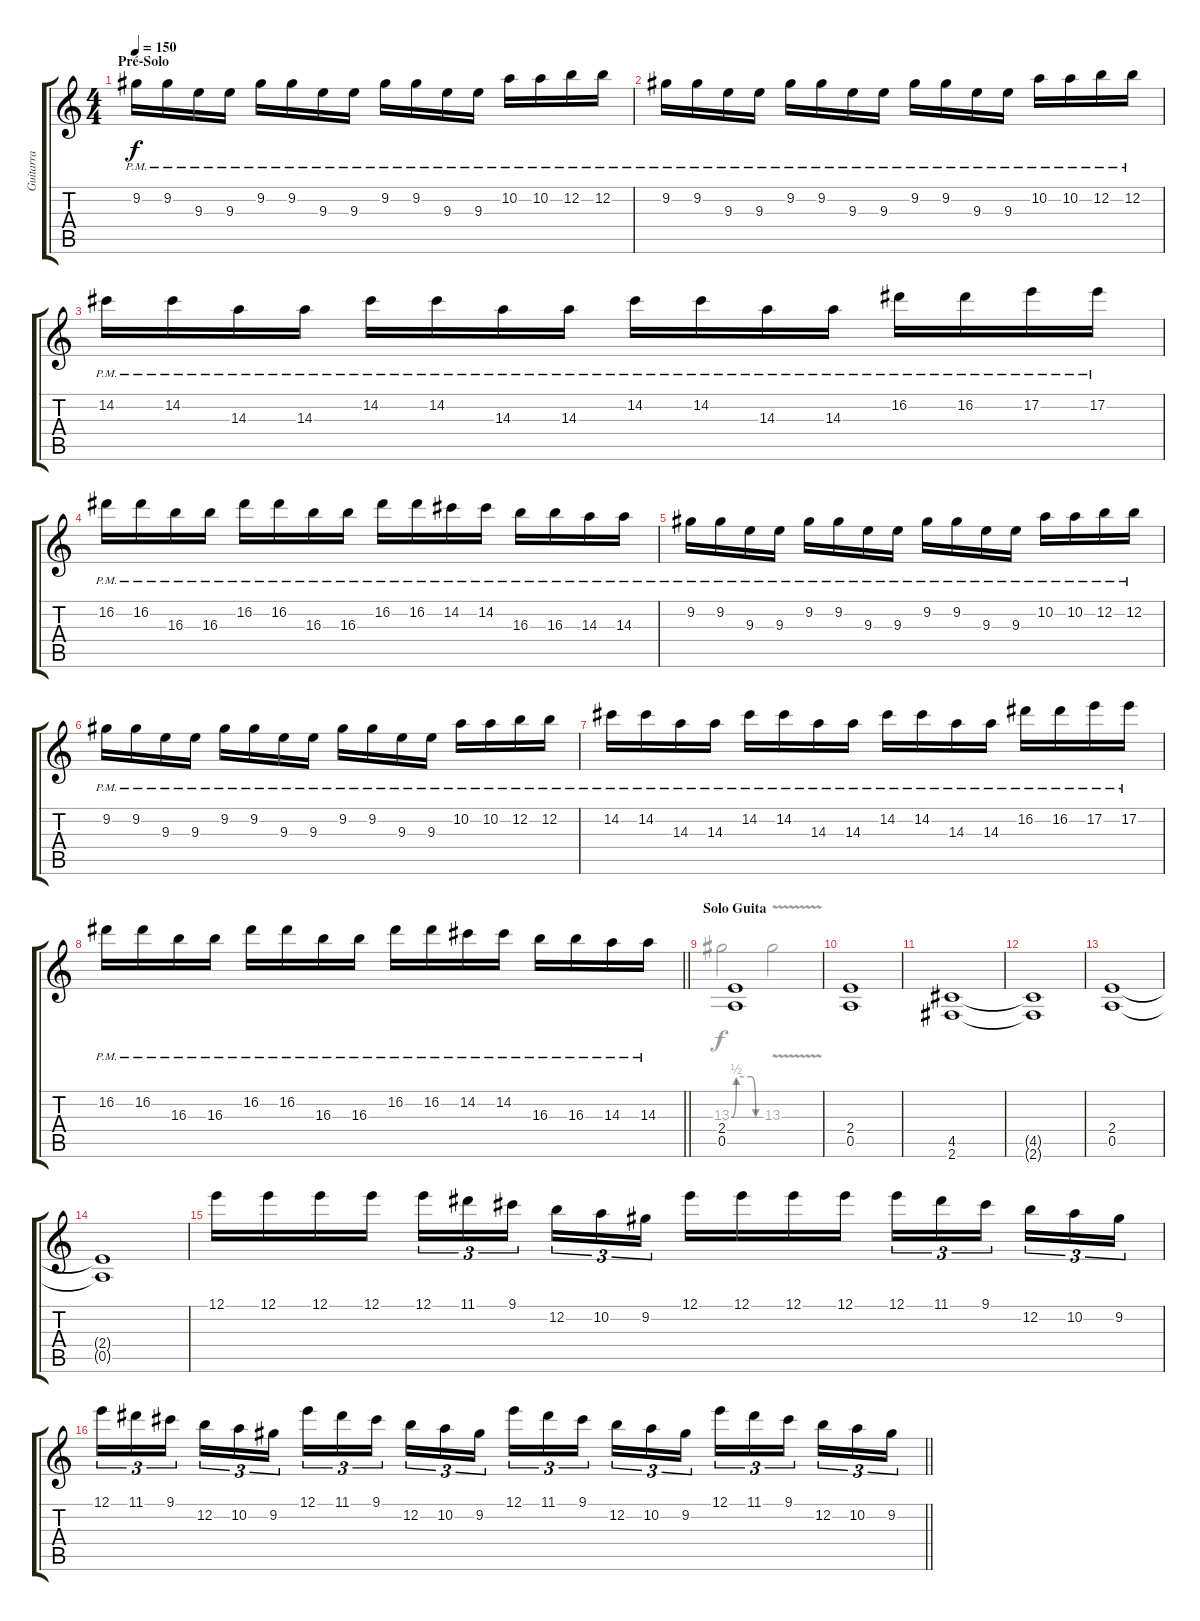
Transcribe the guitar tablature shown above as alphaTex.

\track ("Guitarra" "Guitarra") {instrument distortionguitar}
\staff {score tabs}
\tuning (E4 B3 G3 D3 A2 E2) {hide}
\voice
\ts (4 4)
\section ("" "Pré-Solo")
\tempo 150
\clef g2
\ks c
9.2{pm}.16{dy f} 9.2{pm}.16 9.3{pm}.16 9.3{pm}.16 9.2{pm}.16 9.2{pm}.16 9.3{pm}.16 9.3{pm}.16 9.2{pm}.16 9.2{pm}.16 9.3{pm}.16 9.3{pm}.16 10.2{pm}.16 10.2{pm}.16 12.2{pm}.16 12.2{pm}.16 |
9.2{pm}.16 9.2{pm}.16 9.3{pm}.16 9.3{pm}.16 9.2{pm}.16 9.2{pm}.16 9.3{pm}.16 9.3{pm}.16 9.2{pm}.16 9.2{pm}.16 9.3{pm}.16 9.3{pm}.16 10.2{pm}.16 10.2{pm}.16 12.2{pm}.16 12.2{pm}.16 |
14.2{pm}.16 14.2{pm}.16 14.3{pm}.16 14.3{pm}.16 14.2{pm}.16 14.2{pm}.16 14.3{pm}.16 14.3{pm}.16 14.2{pm}.16 14.2{pm}.16 14.3{pm}.16 14.3{pm}.16 16.2{pm}.16 16.2{pm}.16 17.2{pm}.16 17.2{pm}.16 |
16.2{pm}.16 16.2{pm}.16 16.3{pm}.16 16.3{pm}.16 16.2{pm}.16 16.2{pm}.16 16.3{pm}.16 16.3{pm}.16 16.2{pm}.16 16.2{pm}.16 14.2{pm}.16 14.2{pm}.16 16.3{pm}.16 16.3{pm}.16 14.3{pm}.16 14.3{pm}.16 |
9.2{pm}.16 9.2{pm}.16 9.3{pm}.16 9.3{pm}.16 9.2{pm}.16 9.2{pm}.16 9.3{pm}.16 9.3{pm}.16 9.2{pm}.16 9.2{pm}.16 9.3{pm}.16 9.3{pm}.16 10.2{pm}.16 10.2{pm}.16 12.2{pm}.16 12.2{pm}.16 |
9.2{pm}.16 9.2{pm}.16 9.3{pm}.16 9.3{pm}.16 9.2{pm}.16 9.2{pm}.16 9.3{pm}.16 9.3{pm}.16 9.2{pm}.16 9.2{pm}.16 9.3{pm}.16 9.3{pm}.16 10.2{pm}.16 10.2{pm}.16 12.2{pm}.16 12.2{pm}.16 |
14.2{pm}.16 14.2{pm}.16 14.3{pm}.16 14.3{pm}.16 14.2{pm}.16 14.2{pm}.16 14.3{pm}.16 14.3{pm}.16 14.2{pm}.16 14.2{pm}.16 14.3{pm}.16 14.3{pm}.16 16.2{pm}.16 16.2{pm}.16 17.2{pm}.16 17.2{pm}.16 |
\barLineRight lightlight
16.2{pm}.16 16.2{pm}.16 16.3{pm}.16 16.3{pm}.16 16.2{pm}.16 16.2{pm}.16 16.3{pm}.16 16.3{pm}.16 16.2{pm}.16 16.2{pm}.16 14.2{pm}.16 14.2{pm}.16 16.3{pm}.16 16.3{pm}.16 14.3{pm}.16 14.3{pm}.16 |
\section ("" "Solo Guita")
(2.4 0.5).1 |
(2.4 0.5).1 |
(4.5 2.6).1 |
(4.5{t} 2.6{t}).1 |
(2.4 0.5).1 |
(2.4{t} 0.5{t}).1 |
12.1.16 12.1.16 12.1.16 12.1.16 12.1.16{tu (3 2)} 11.1.16{tu (3 2)} 9.1.16{tu (3 2) beam splitsecondary} 12.2.16{tu (3 2)} 10.2.16{tu (3 2)} 9.2.16{tu (3 2)} 12.1.16 12.1.16 12.1.16 12.1.16 12.1.16{tu (3 2)} 11.1.16{tu (3 2)} 9.1.16{tu (3 2) beam splitsecondary} 12.2.16{tu (3 2)} 10.2.16{tu (3 2)} 9.2.16{tu (3 2)} |
\barLineRight lightlight
12.1.16{tu (3 2)} 11.1.16{tu (3 2)} 9.1.16{tu (3 2) beam splitsecondary} 12.2.16{tu (3 2)} 10.2.16{tu (3 2)} 9.2.16{tu (3 2)} 12.1.16{tu (3 2)} 11.1.16{tu (3 2)} 9.1.16{tu (3 2) beam splitsecondary} 12.2.16{tu (3 2)} 10.2.16{tu (3 2)} 9.2.16{tu (3 2)} 12.1.16{tu (3 2)} 11.1.16{tu (3 2)} 9.1.16{tu (3 2) beam splitsecondary} 12.2.16{tu (3 2)} 10.2.16{tu (3 2)} 9.2.16{tu (3 2)} 12.1.16{tu (3 2)} 11.1.16{tu (3 2)} 9.1.16{tu (3 2) beam splitsecondary} 12.2.16{tu (3 2)} 10.2.16{tu (3 2)} 9.2.16{tu (3 2)}
\voice
\clef g2
\ottava regular
\simile none
\ks c
|
|
|
|
|
|
|
\barLineRight lightlight
|
13.3{be (custom 0 0 10 2 40 2 50 0 60 0)}.2 13.3{v}.2 |
|
|
|
|
|
|
\barLineRight lightlight
